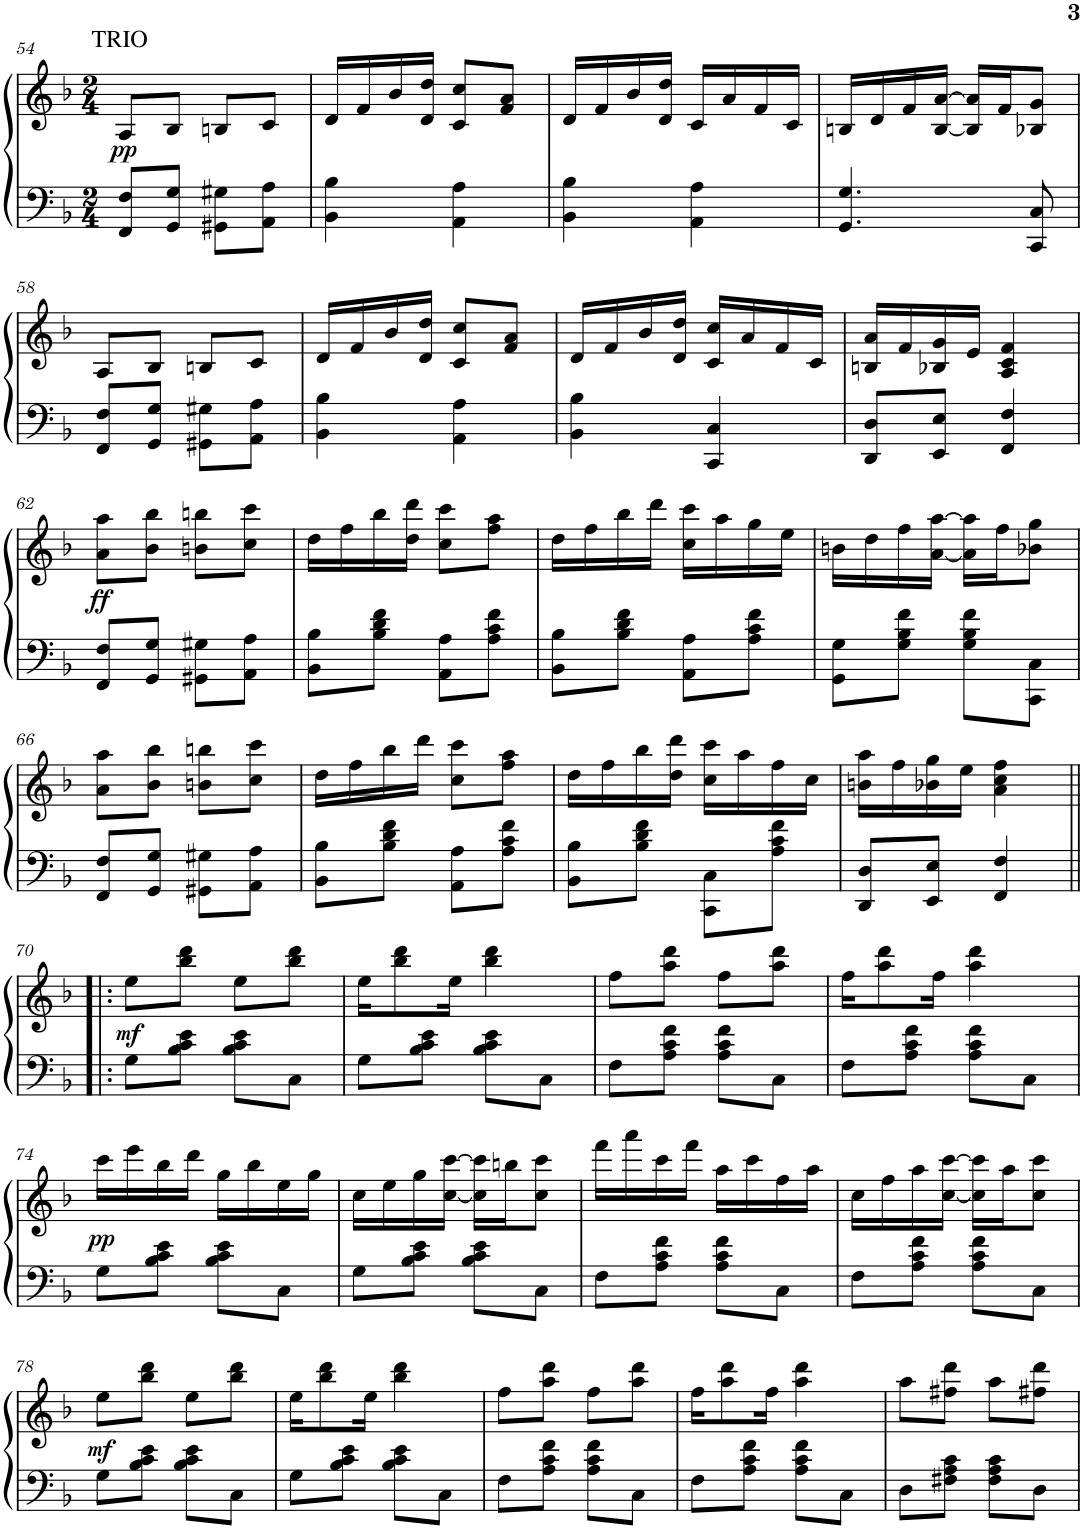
**kern	**kern	**dynam
*part1	*part1	*part1
*staff2	*staff1	*staff1/2
*I"Piano	*	*
*I'Pno.	*	*
!!LO:PB:g=z
*clefF4	*clefG2	*
*k[b-]	*k[b-]	*
*M2/4	*M2/4	*
=54	=54	=54
!	!LO:TX:a:t=TRIO	!
!	!	!LO:DY:b
8FF/ 8F/L	8A/L	pp
8GG/ 8G/J	8B-/J	.
8GG#X\ 8G#X\L	8Bn/L	.
8AA\ 8A\J	8c/J	.
=55	=55	=55
4BB-\ 4B-\	16d/LL	.
.	16f/	.
.	16b-/	.
.	16d/ 16dd/JJ	.
4AA\ 4A\	8c/ 8cc/L	.
.	8f/ 8a/J	.
=56	=56	=56
4BB-\ 4B-\	16d/LL	.
.	16f/	.
.	16b-/	.
.	16d/ 16dd/JJ	.
4AA\ 4A\	16c/LL	.
.	16a/	.
.	16f/	.
.	16c/JJ	.
=57	=57	=57
4.GG/ 4.G/	16Bn/LL	.
.	16d/	.
.	16f/	.
.	[16B/ [16a/JJ	.
.	16B/] 16a/]LL	.
.	16f/J	.
8CC/ 8C/	8B-X/ 8g/J	.
!!LO:LB:g=z
=58	=58	=58
8FF/ 8F/L	8A/L	.
8GG/ 8G/J	8B-/J	.
8GG#X\ 8G#X\L	8Bn/L	.
8AA\ 8A\J	8c/J	.
=59	=59	=59
4BB-\ 4B-\	16d/LL	.
.	16f/	.
.	16b-/	.
.	16d/ 16dd/JJ	.
4AA\ 4A\	8c/ 8cc/L	.
.	8f/ 8a/J	.
=60	=60	=60
4BB-\ 4B-\	16d/LL	.
.	16f/	.
.	16b-/	.
.	16d/ 16dd/JJ	.
4CC/ 4C/	16c/ 16cc/LL	.
.	16a/	.
.	16f/	.
.	16c/JJ	.
=61	=61	=61
8DD/ 8D/L	16Bn/ 16a/LL	.
.	16f/	.
8EE/ 8E/J	16B-X/ 16g/	.
.	16e/JJ	.
4FF/ 4F/	4A/ 4c/ 4f/	.
!!LO:LB:g=z
=62	=62	=62
!	!	!LO:DY:b
8FF/ 8F/L	8a\ 8aa\L	ff
8GG/ 8G/J	8b-\ 8bb-\J	.
8GG#X\ 8G#X\L	8bn\ 8bbn\L	.
8AA\ 8A\J	8cc\ 8ccc\J	.
=63	=63	=63
8BB-\ 8B-\L	16dd\LL	.
.	16ff\	.
8B-\ 8d\ 8f\J	16bb-\	.
.	16dd\ 16ddd\JJ	.
8AA\ 8A\L	8cc\ 8ccc\L	.
8A\ 8c\ 8f\J	8ff\ 8aa\J	.
=64	=64	=64
8BB-\ 8B-\L	16dd\LL	.
.	16ff\	.
8B-\ 8d\ 8f\J	16bb-\	.
.	16ddd\JJ	.
8AA\ 8A\L	16cc\ 16ccc\LL	.
.	16aa\	.
8A\ 8c\ 8f\J	16gg\	.
.	16ee\JJ	.
=65	=65	=65
8GG\ 8G\L	16bn\LL	.
.	16dd\	.
8G\ 8B-\ 8f\J	16ff\	.
.	[16a\ [16aa\JJ	.
8G\ 8B-\ 8f\L	16a\] 16aa\]LL	.
.	16ff\J	.
8CC\ 8C\J	8b-X\ 8gg\J	.
!!LO:LB:g=z
=66	=66	=66
8FF/ 8F/L	8a\ 8aa\L	.
8GG/ 8G/J	8b-\ 8bb-\J	.
8GG#X\ 8G#X\L	8bn\ 8bbn\L	.
8AA\ 8A\J	8cc\ 8ccc\J	.
=67	=67	=67
8BB-\ 8B-\L	16dd\LL	.
.	16ff\	.
8B-\ 8d\ 8f\J	16bb-\	.
.	16ddd\JJ	.
8AA\ 8A\L	8cc\ 8ccc\L	.
8A\ 8c\ 8f\J	8ff\ 8aa\J	.
=68	=68	=68
8BB-\ 8B-\L	16dd\LL	.
.	16ff\	.
8B-\ 8d\ 8f\J	16bb-\	.
.	16dd\ 16ddd\JJ	.
8CC\ 8C\L	16cc\ 16ccc\LL	.
.	16aa\	.
8A\ 8c\ 8f\J	16ff\	.
.	16cc\JJ	.
=69	=69	=69
8DD/ 8D/L	16bn\ 16aa\LL	.
.	16ff\	.
8EE/ 8E/J	16b-X\ 16gg\	.
.	16ee\JJ	.
4FF/ 4F/	4a\ 4cc\ 4ff\	.
!!LO:LB:g=z
=70!|:	=70!|:	=70!|:
!	!	!LO:DY:b
8G\L	8ee\L	mf
8B-\ 8c\ 8e\J	8bb-\ 8ddd\J	.
8B-\ 8c\ 8e\L	8ee\L	.
8C\J	8bb-\ 8ddd\J	.
=71	=71	=71
8G\L	16ee\KL	.
.	8bb-\ 8ddd\	.
8B-\ 8c\ 8e\J	.	.
.	16ee\Jk	.
8B-\ 8c\ 8e\L	4bb-\ 4ddd\	.
8C\J	.	.
=72	=72	=72
8F\L	8ff\L	.
8A\ 8c\ 8f\J	8aa\ 8ddd\J	.
8A\ 8c\ 8f\L	8ff\L	.
8C\J	8aa\ 8ddd\J	.
=73	=73	=73
8F\L	16ff\KL	.
.	8aa\ 8ddd\	.
8A\ 8c\ 8f\J	.	.
.	16ff\Jk	.
8A\ 8c\ 8f\L	4aa\ 4ddd\	.
8C\J	.	.
!!LO:LB:g=z
=74	=74	=74
!	!	!LO:DY:b
8G\L	16ccc\LL	pp
.	16eee\	.
8B-\ 8c\ 8e\J	16bb-\	.
.	16ddd\JJ	.
8B-\ 8c\ 8e\L	16gg\LL	.
.	16bb-\	.
8C\J	16ee\	.
.	16gg\JJ	.
=75	=75	=75
8G\L	16cc\LL	.
.	16ee\	.
8B-\ 8c\ 8e\J	16gg\	.
.	[16cc\ [16ccc\JJ	.
8B-\ 8c\ 8e\L	16cc\] 16ccc\]LL	.
.	16bbn\J	.
8C\J	8cc\ 8ccc\J	.
=76	=76	=76
8F\L	16fff\LL	.
.	16aaa\	.
8A\ 8c\ 8f\J	16ccc\	.
.	16fff\JJ	.
8A\ 8c\ 8f\L	16aa\LL	.
.	16ccc\	.
8C\J	16ff\	.
.	16aa\JJ	.
=77	=77	=77
8F\L	16cc\LL	.
.	16ff\	.
8A\ 8c\ 8f\J	16aa\	.
.	[16cc\ [16ccc\JJ	.
8A\ 8c\ 8f\L	16cc\] 16ccc\]LL	.
.	16aa\J	.
8C\J	8cc\ 8ccc\J	.
!!LO:LB:g=z
=78	=78	=78
!	!	!LO:DY:b
8G\L	8ee\L	mf
8B-\ 8c\ 8e\J	8bb-\ 8ddd\J	.
8B-\ 8c\ 8e\L	8ee\L	.
8C\J	8bb-\ 8ddd\J	.
=79	=79	=79
8G\L	16ee\KL	.
.	8bb-\ 8ddd\	.
8B-\ 8c\ 8e\J	.	.
.	16ee\Jk	.
8B-\ 8c\ 8e\L	4bb-\ 4ddd\	.
8C\J	.	.
=80	=80	=80
8F\L	8ff\L	.
8A\ 8c\ 8f\J	8aa\ 8ddd\J	.
8A\ 8c\ 8f\L	8ff\L	.
8C\J	8aa\ 8ddd\J	.
=81	=81	=81
8F\L	16ff\KL	.
.	8aa\ 8ddd\	.
8A\ 8c\ 8f\J	.	.
.	16ff\Jk	.
8A\ 8c\ 8f\L	4aa\ 4ddd\	.
8C\J	.	.
=82	=82	=82
8D\L	8aa\L	.
8F#X\ 8A\ 8c\J	8ff#X\ 8ddd\J	.
8F#\ 8A\ 8c\L	8aa\L	.
8D\J	8ff#X\ 8ddd\J	.
=	=	=
*-	*-	*-
